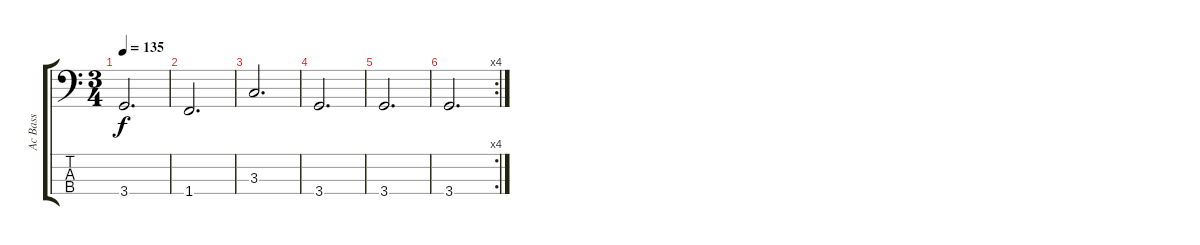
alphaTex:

\track ("Ac Bass" "Ac Bass") {instrument acousticbass}
\staff {score tabs}
\tuning (G2 D2 A1 E1) {hide}
\ts (3 4)
\tempo 135
\clef f4
\ks c
3.4.2{d dy f} |
1.4.2{d} |
3.3.2{d} |
3.4.2{d} |
3.4.2{d} |
\rc 4
3.4.2{d}
